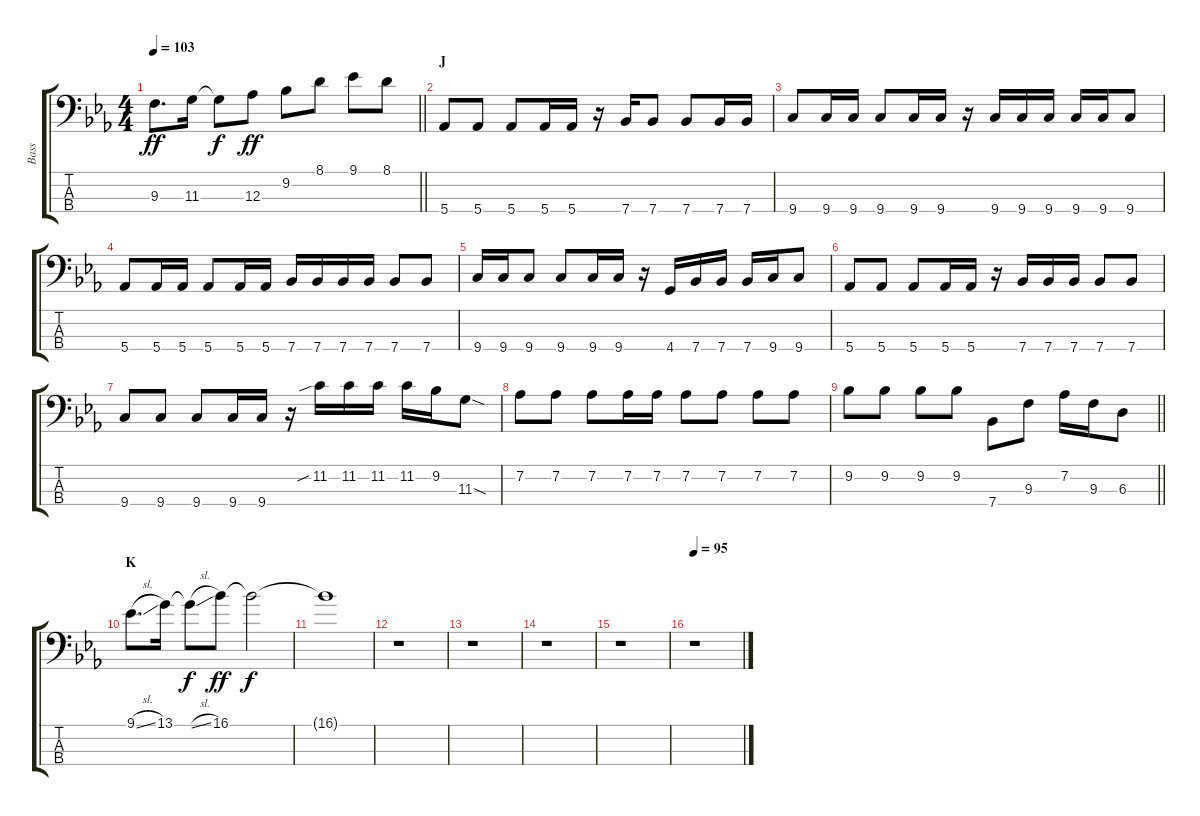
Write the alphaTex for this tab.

\track ("Bass" "Bass") {instrument electricbasspick}
\staff {score tabs}
\tuning (Gb2 Db2 Ab1 Eb1) {hide}
\ts (4 4)
\tempo 103
\clef f4
\barLineRight lightlight
\ks eb
9.3.8{d dy ff} 11.3.16 11.3{t}.8{dy f} 12.3.8{dy ff} 9.2.8 8.1.8 9.1.8 8.1.8 |
\section ("" "J")
5.4.8 5.4.8 5.4.8 5.4.16 5.4.16 r.16 7.4.16 7.4.8 7.4.8 7.4.16 7.4.16 |
9.4.8 9.4.16 9.4.16 9.4.8 9.4.16 9.4.16 r.16 9.4.16 9.4.16 9.4.16 9.4.16 9.4.16 9.4.8 |
5.4.8 5.4.16 5.4.16 5.4.8 5.4.16 5.4.16 7.4.16 7.4.16 7.4.16 7.4.16 7.4.8 7.4.8 |
9.4.16 9.4.16 9.4.8 9.4.8 9.4.16 9.4.16 r.16 4.4.16 7.4.16 7.4.16 7.4.16 9.4.16 9.4.8 |
5.4.8 5.4.8 5.4.8 5.4.16 5.4.16 r.16 7.4.16 7.4.16 7.4.16 7.4.8 7.4.8 |
9.4.8 9.4.8 9.4.8 9.4.16 9.4.16 r.16 11.2{sib}.16 11.2.16 11.2.16 11.2.16 9.2.16 11.3{sod}.8 |
7.2.8 7.2.8 7.2.8 7.2.16 7.2.16 7.2.8 7.2.8 7.2.8 7.2.8 |
\barLineRight lightlight
9.2.8 9.2.8 9.2.8 9.2.8 7.4.8 9.3.8 7.2.16 9.3.16 6.3.8 |
\section ("" "K")
9.1{sl}.8{d} 13.1.16 13.1{sl t}.8{dy f} 16.1.8{dy ff} 16.1{t}.2{dy f} |
16.1{t}.1 |
r.1 |
r.1 |
r.1 |
r.1 |
\tempo 95
r.1
